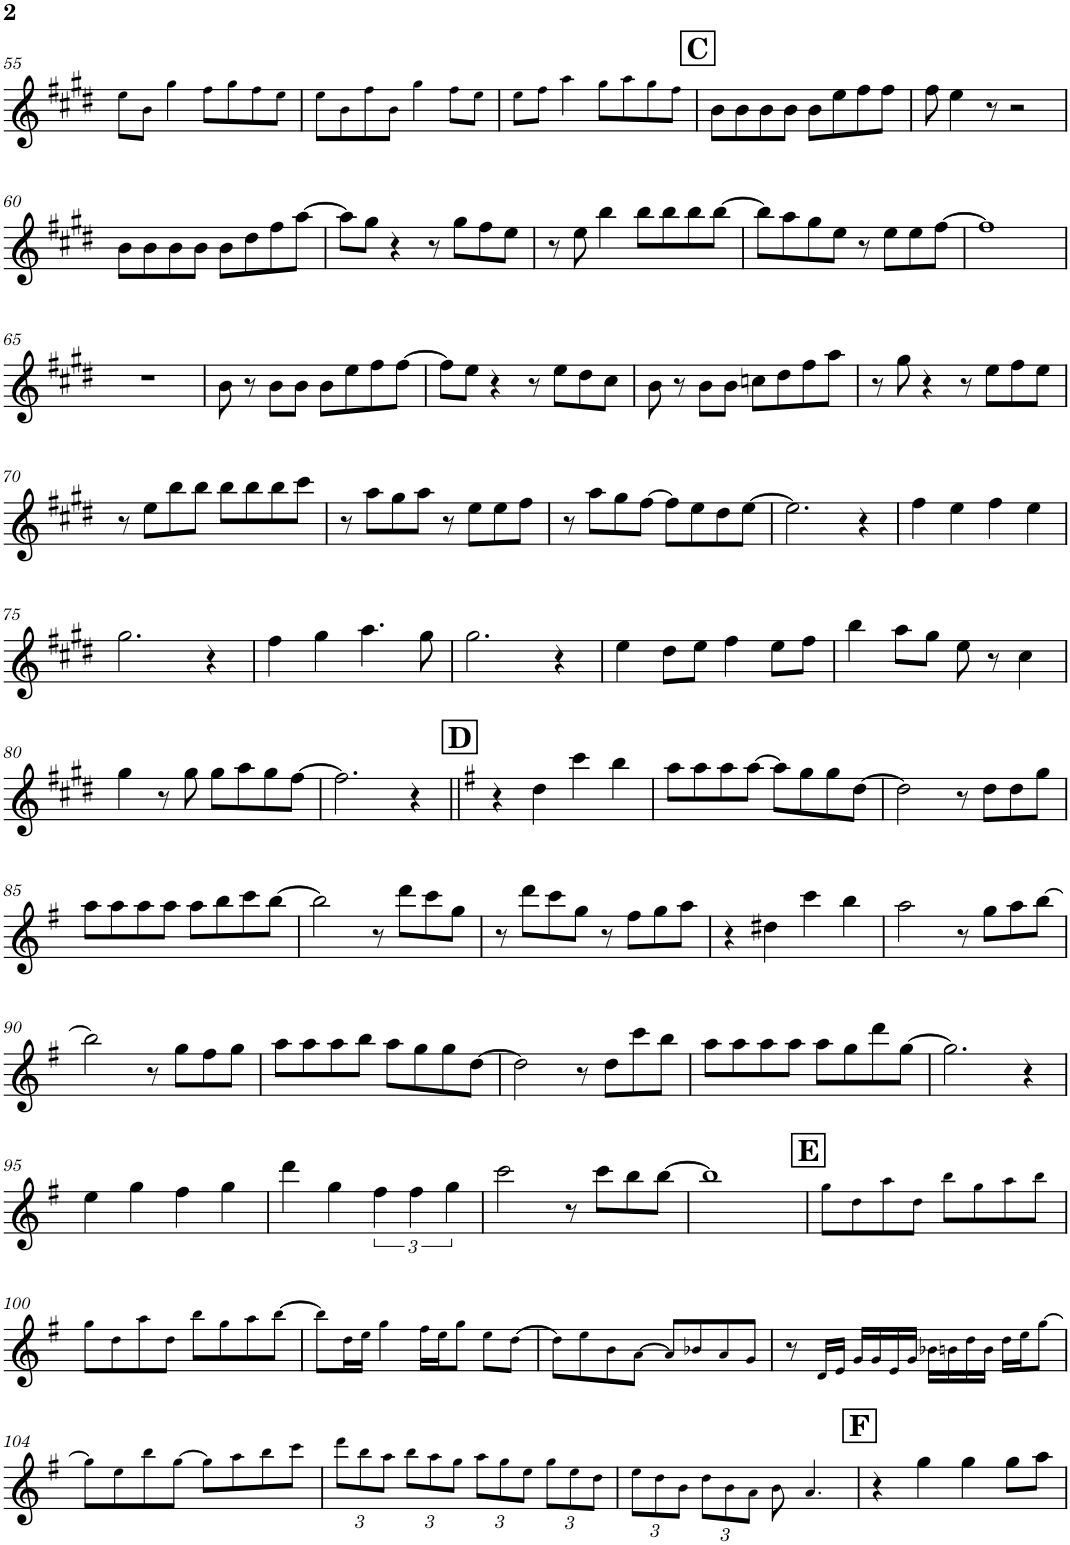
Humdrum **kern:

**kern
*part1
*staff1
*I"Piano
*I'Pno.
!!LO:PB:g=z
*clefG2
*k[f#c#g#d#]
*M4/4
=55
8ee!\L
8b!\J
4gg#!\
8ff#!\L
8gg#!\
8ff#!\
8ee!\J
=56
8ee!\L
8b!\
8ff#!\
8b!\J
4gg#!\
8ff#!\L
8ee!\J
=57
8ee!\L
8ff#!\J
4aa!\
8gg#!\L
8aa!\
8gg#!\
8ff#!\J
!!LO:REH:place=s1:a:B:cj:fs=14:t=C
=58
8b\L
8b\
8b\
8b\J
8b\L
8ee\
8ff#\
8ff#\J
=59
8ff#\
4ee\
8r
2r
!!LO:LB:g=z
=60
8b\L
8b\
8b\
8b\J
8b\L
8dd#\
8ff#\
[8aa\J
=61
8aa\L]
8gg#\J
4r
8r
8gg#\L
8ff#\
8ee\J
=62
8r
8ee\
4bb\
8bb\L
8bb\
8bb\
[8bb\J
=63
8bb\L]
8aa\
8gg#\
8ee\J
8r
8ee\L
8ee\
[8ff#\J
=64
1ff#]
!!LO:LB:g=z
=65
1r
=66
8b\
8r
8b\L
8b\J
8b\L
8ee\
8ff#\
[8ff#\J
=67
8ff#\L]
8ee\J
4r
8r
8ee\L
8dd#\
8cc#\J
=68
8b\
8r
8b\L
8b\J
8ccn\L
8dd#\
8ff#\
8aa\J
=69
8r
8gg#\
4r
8r
8ee\L
8ff#\
8ee\J
!!LO:LB:g=z
=70
8r
8ee\L
8bb\
8bb\J
8bb\L
8bb\
8bb\
8ccc#\J
=71
8r
8aa\L
8gg#\
8aa\J
8r
8ee\L
8ee\
8ff#\J
=72
8r
8aa\L
8gg#\
[8ff#\J
8ff#\L]
8ee\
8dd#\
[8ee\J
=73
2.ee\]
4r
=74
4ff#\
4ee\
4ff#\
4ee\
!!LO:LB:g=z
=75
2.gg#\
4r
=76
4ff#\
4gg#\
4.aa\
8gg#\
=77
2.gg#\
4r
=78
4ee\
8dd#\L
8ee\J
4ff#\
8ee\L
8ff#\J
=79
4bb\
8aa\L
8gg#\J
8ee\
8r
4cc#\
!!LO:LB:g=z
=80
4gg#\
8r
8gg#\
8gg#\L
8aa\
8gg#\
[8ff#\J
=81
2.ff#\]
4r
!!LO:REH:place=s1:a:B:cj:fs=14:t=D
=82||
*k[f#]
4r
4dd\
4ccc\
4bb\
=83
8aa\L
8aa\
8aa\
[8aa\J
8aa\L]
8gg\
8gg\
[8dd\J
=84
2dd\]
8r
8dd\L
8dd\
8gg\J
!!LO:LB:g=z
=85
8aa\L
8aa\
8aa\
8aa\J
8aa\L
8bb\
8ccc\
[8bb\J
=86
2bb\]
8r
8ddd\L
8ccc\
8gg\J
=87
8r
8ddd\L
8ccc\
8gg\J
8r
8ff#\L
8gg\
8aa\J
=88
4r
4dd#X\
4ccc\
4bb\
=89
2aa\
8r
8gg\L
8aa\
[8bb\J
!!LO:LB:g=z
=90
2bb\]
8r
8gg\L
8ff#\
8gg\J
=91
8aa\L
8aa\
8aa\
8bb\J
8aa\L
8gg\
8gg\
[8dd\J
=92
2dd\]
8r
8dd\L
8ccc\
8bb\J
=93
8aa\L
8aa\
8aa\
8aa\J
8aa\L
8gg\
8ddd\
[8gg\J
=94
2.gg\]
4r
!!LO:LB:g=z
=95
4ee\
4gg\
4ff#\
4gg\
=96
4ddd\
4gg\
6ff#\
6ff#\
6gg\
=97
2ccc\
8r
8ccc\L
8bb\
[8bb\J
=98
1bb]
!!LO:REH:place=s1:a:B:cj:fs=14:t=E
=99
8gg!\L
8dd!\
8aa!\
8dd!\J
8bb!\L
8gg!\
8aa!\
8bb!\J
!!LO:LB:g=z
=100
8gg!\L
8dd!\
8aa!\
8dd!\J
8bb!\L
8gg!\
8aa!\
[8bb!\J
=101
8bb!\L]
16dd!\L
16ee!\JJ
4gg!\
16ff#!\LL
16ee!\J
8gg!\J
8ee!\L
[8dd!\J
=102
8dd!\L]
8ee!\
8b!\
[8a!\J
8a!/L]
8b-X!/
8a!/
8g!/J
=103
8r
16d!/LL
16e!/JJ
16g!/LL
16g!/
16e!/
16g!/JJ
16b-X!\LL
16bn!\
16dd!\
16b!\JJ
16dd!\LL
16ee!\J
[8gg!\J
!!LO:LB:g=z
=104
8gg!\L]
8ee!\
8bb!\
[8gg!\J
8gg!\L]
8aa!\
8bb!\
8ccc!\J
=105
*Xbrackettup
12ddd!\L
12bb!\
12aa!\J
12bb!\L
12aa!\
12gg!\J
12aa!\L
12gg!\
12ee!\J
12gg!\L
12ee!\
12dd!\J
=106
12ee!\L
12dd!\
12b!\J
12dd!\L
12b!\
12a!\J
8b!\
4.a!/
!!LO:REH:place=s1:a:B:cj:fs=14:t=F
=107
4r
4gg\
4gg\
8gg\L
8aa\J
=
*-
